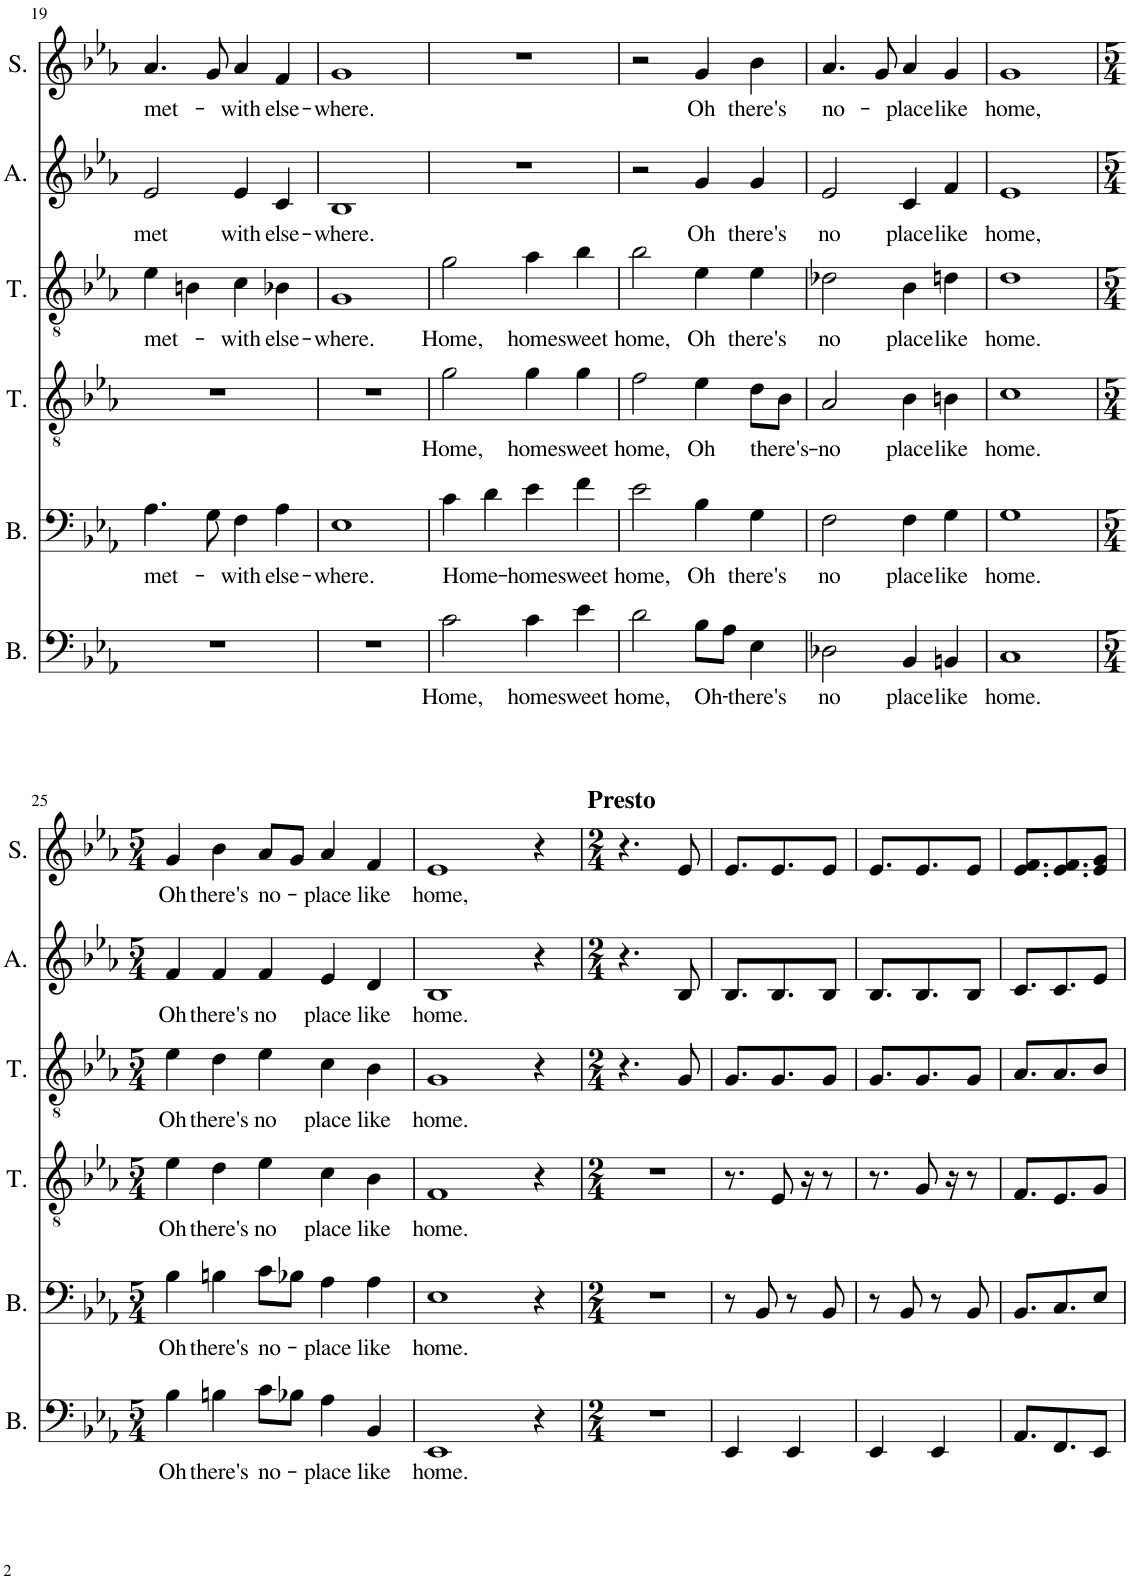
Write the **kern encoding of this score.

**kern	**text	**kern	**text	**kern	**text	**kern	**text	**kern	**text	**kern	**text
*part6	*part6	*part5	*part5	*part4	*part4	*part3	*part3	*part2	*part2	*part1	*part1
*staff6	*staff6	*staff5	*staff5	*staff4	*staff4	*staff3	*staff3	*staff2	*staff2	*staff1	*staff1
*I"Bass	*	*I"Bass	*	*I"Tenor	*	*I"Tenor	*	*I"Alto	*	*I"Soprano	*
*I'B.	*	*I'B.	*	*I'T.	*	*I'T.	*	*I'A.	*	*I'S.	*
!!LO:PB:g=z
*clefF4	*	*clefF4	*	*clefGv2	*	*clefGv2	*	*clefG2	*	*clefG2	*
*Trd12c21	*	*Trd12c21	*	*Trd12c21	*	*Trd12c21	*	*Trd12c21	*	*Trd12c21	*
*k[b-e-a-]	*	*k[b-e-a-]	*	*k[b-e-a-]	*	*k[b-e-a-]	*	*k[b-e-a-]	*	*k[b-e-a-]	*
*M4/4	*	*M4/4	*	*M4/4	*	*M4/4	*	*M4/4	*	*M4/4	*
=19	=19	=19	=19	=19	=19	=19	=19	=19	=19	=19	=19
!	!	!	!LO:LY:b	!	!	!	!LO:LY:b	!	!LO:LY:b	!	!LO:LY:b
1r	.	4.A-\	met-	1r	.	4e-\	met-	2e-/	met	4.a-/	met-
.	.	.	.	.	.	4Bn\	.	.	.	.	.
.	.	8G\	.	.	.	.	.	.	.	8g/	.
!	!	!	!LO:LY:b	!	!	!	!LO:LY:b	!	!LO:LY:b	!	!LO:LY:b
.	.	4F\	-with	.	.	4c\	-with	4e-/	with	4a-/	-with
!	!	!	!LO:LY:b	!	!	!	!LO:LY:b	!	!LO:LY:b	!	!LO:LY:b
.	.	4A-\	else-	.	.	4B-X\	else-	4c/	else-	4f/	else-
=20	=20	=20	=20	=20	=20	=20	=20	=20	=20	=20	=20
!	!	!	!LO:LY:b	!	!	!	!LO:LY:b	!	!LO:LY:b	!	!LO:LY:b
1r	.	1E-	-where.	1r	.	1G	-where.	1B-	-where.	1g	-where.
=21	=21	=21	=21	=21	=21	=21	=21	=21	=21	=21	=21
!	!LO:LY:b	!	!LO:LY:b	!	!LO:LY:b	!	!LO:LY:b	!	!	!	!
2c\	Home,	4c\	Home-	2g\	Home,	2g\	Home,	1r	.	1r	.
.	.	4d\	.	.	.	.	.	.	.	.	.
!	!LO:LY:b	!	!LO:LY:b	!	!LO:LY:b	!	!LO:LY:b	!	!	!	!
4c\	home	4e-\	-home	4g\	home	4a-\	home	.	.	.	.
!	!LO:LY:b	!	!LO:LY:b	!	!LO:LY:b	!	!LO:LY:b	!	!	!	!
4e-\	sweet	4f\	sweet	4g\	sweet	4b-\	sweet	.	.	.	.
=22	=22	=22	=22	=22	=22	=22	=22	=22	=22	=22	=22
!	!LO:LY:b	!	!LO:LY:b	!	!LO:LY:b	!	!LO:LY:b	!	!	!	!
2d\	home,	2e-\	home,	2f\	home,	2b-\	home,	2r	.	2r	.
!	!LO:LY:b	!	!LO:LY:b	!	!LO:LY:b	!	!LO:LY:b	!	!LO:LY:b	!	!LO:LY:b
8B-\L	Oh-	4B-\	Oh	4e-\	Oh	4e-\	Oh	4g/	Oh	4g/	Oh
8A-\J	.	.	.	.	.	.	.	.	.	.	.
!	!LO:LY:b	!	!LO:LY:b	!	!LO:LY:b	!	!LO:LY:b	!	!LO:LY:b	!	!LO:LY:b
4E-\	-there's	4G\	there's	8d\L	there's-	4e-\	there's	4g/	there's	4b-\	there's
.	.	.	.	8B-\J	.	.	.	.	.	.	.
=23	=23	=23	=23	=23	=23	=23	=23	=23	=23	=23	=23
!	!LO:LY:b	!	!LO:LY:b	!	!LO:LY:b	!	!LO:LY:b	!	!LO:LY:b	!	!LO:LY:b
2D-X\	no	2F\	no	2A-/	-no	2d-X\	no	2e-/	no	4.a-/	no-
.	.	.	.	.	.	.	.	.	.	8g/	.
!	!LO:LY:b	!	!LO:LY:b	!	!LO:LY:b	!	!LO:LY:b	!	!LO:LY:b	!	!LO:LY:b
4BB-/	place	4F\	place	4B-\	place	4B-\	place	4c/	place	4a-/	-place
!	!LO:LY:b	!	!LO:LY:b	!	!LO:LY:b	!	!LO:LY:b	!	!LO:LY:b	!	!LO:LY:b
4BBn/	like	4G\	like	4Bn\	like	4dn\	like	4f/	like	4g/	like
=24	=24	=24	=24	=24	=24	=24	=24	=24	=24	=24	=24
!	!LO:LY:b	!	!LO:LY:b	!	!LO:LY:b	!	!LO:LY:b	!	!LO:LY:b	!	!LO:LY:b
1C	home.	1G	home.	1c	home.	1d	home.	1e-	home,	1g	home,
!!LO:LB:g=z
=25	=25	=25	=25	=25	=25	=25	=25	=25	=25	=25	=25
*M5/4	*	*M5/4	*	*M5/4	*	*M5/4	*	*M5/4	*	*M5/4	*
!	!LO:LY:b	!	!LO:LY:b	!	!LO:LY:b	!	!LO:LY:b	!	!LO:LY:b	!	!LO:LY:b
4B-\	Oh	4B-\	Oh	4e-\	Oh	4e-\	Oh	4f/	Oh	4g/	Oh
!	!LO:LY:b	!	!LO:LY:b	!	!LO:LY:b	!	!LO:LY:b	!	!LO:LY:b	!	!LO:LY:b
4Bn\	there's	4Bn\	there's	4d\	there's	4d\	there's	4f/	there's	4b-\	there's
!	!LO:LY:b	!	!LO:LY:b	!	!LO:LY:b	!	!LO:LY:b	!	!LO:LY:b	!	!LO:LY:b
8c\L	no-	8c\L	no-	4e-\	no	4e-\	no	4f/	no	8a-/L	no-
8B-X\J	.	8B-X\J	.	.	.	.	.	.	.	8g/J	.
!	!LO:LY:b	!	!LO:LY:b	!	!LO:LY:b	!	!LO:LY:b	!	!LO:LY:b	!	!LO:LY:b
4A-\	-place	4A-\	-place	4c\	place	4c\	place	4e-/	place	4a-/	-place
!	!LO:LY:b	!	!LO:LY:b	!	!LO:LY:b	!	!LO:LY:b	!	!LO:LY:b	!	!LO:LY:b
4BB-/	like	4A-\	like	4B-\	like	4B-\	like	4d/	like	4f/	like
=26	=26	=26	=26	=26	=26	=26	=26	=26	=26	=26	=26
!	!LO:LY:b	!	!LO:LY:b	!	!LO:LY:b	!	!LO:LY:b	!	!LO:LY:b	!	!LO:LY:b
1EE-	home.	1E-	home.	1F	home.	1G	home.	1B-	home.	1e-	home,
4r	.	4r	.	4r	.	4r	.	4r	.	4r	.
=27	=27	=27	=27	=27	=27	=27	=27	=27	=27	=27	=27
*M2/4	*	*M2/4	*	*M2/4	*	*M2/4	*	*M2/4	*	*M2/4	*
!	!	!	!	!	!	!	!	!	!	!LO:TX:a:B:t=Presto	!
2r	.	2r	.	2r	.	4.r	.	4.r	.	4.r	.
.	.	.	.	.	.	8G/	.	8B-/	.	8e-/	.
=28	=28	=28	=28	=28	=28	=28	=28	=28	=28	=28	=28
4EE-/	.	8r	.	8.r	.	8.G/L	.	8.B-/L	.	8.e-/L	.
.	.	8BB-/	.	.	.	.	.	.	.	.	.
.	.	.	.	8E-/	.	8.G/	.	8.B-/	.	8.e-/	.
4EE-/	.	8r	.	.	.	.	.	.	.	.	.
.	.	.	.	16r	.	.	.	.	.	.	.
.	.	8BB-/	.	8r	.	8G/J	.	8B-/J	.	8e-/J	.
=29	=29	=29	=29	=29	=29	=29	=29	=29	=29	=29	=29
4EE-/	.	8r	.	8.r	.	8.G/L	.	8.B-/L	.	8.e-/L	.
.	.	8BB-/	.	.	.	.	.	.	.	.	.
.	.	.	.	8G/	.	8.G/	.	8.B-/	.	8.e-/	.
4EE-/	.	8r	.	.	.	.	.	.	.	.	.
.	.	.	.	16r	.	.	.	.	.	.	.
.	.	8BB-/	.	8r	.	8G/J	.	8B-/J	.	8e-/J	.
=30	=30	=30	=30	=30	=30	=30	=30	=30	=30	=30	=30
8.AA-/L	.	8.BB-/L	.	8.F/L	.	8.A-/L	.	8.c/L	.	8.e-/ 8.f/L	.
8.FF/	.	8.C/	.	8.E-/	.	8.A-/	.	8.c/	.	8.e-/ 8.f/	.
8EE-/J	.	8E-/J	.	8G/J	.	8B-/J	.	8e-/J	.	8e-/ 8g/J	.
=	=	=	=	=	=	=	=	=	=	=	=
*-	*-	*-	*-	*-	*-	*-	*-	*-	*-	*-	*-
